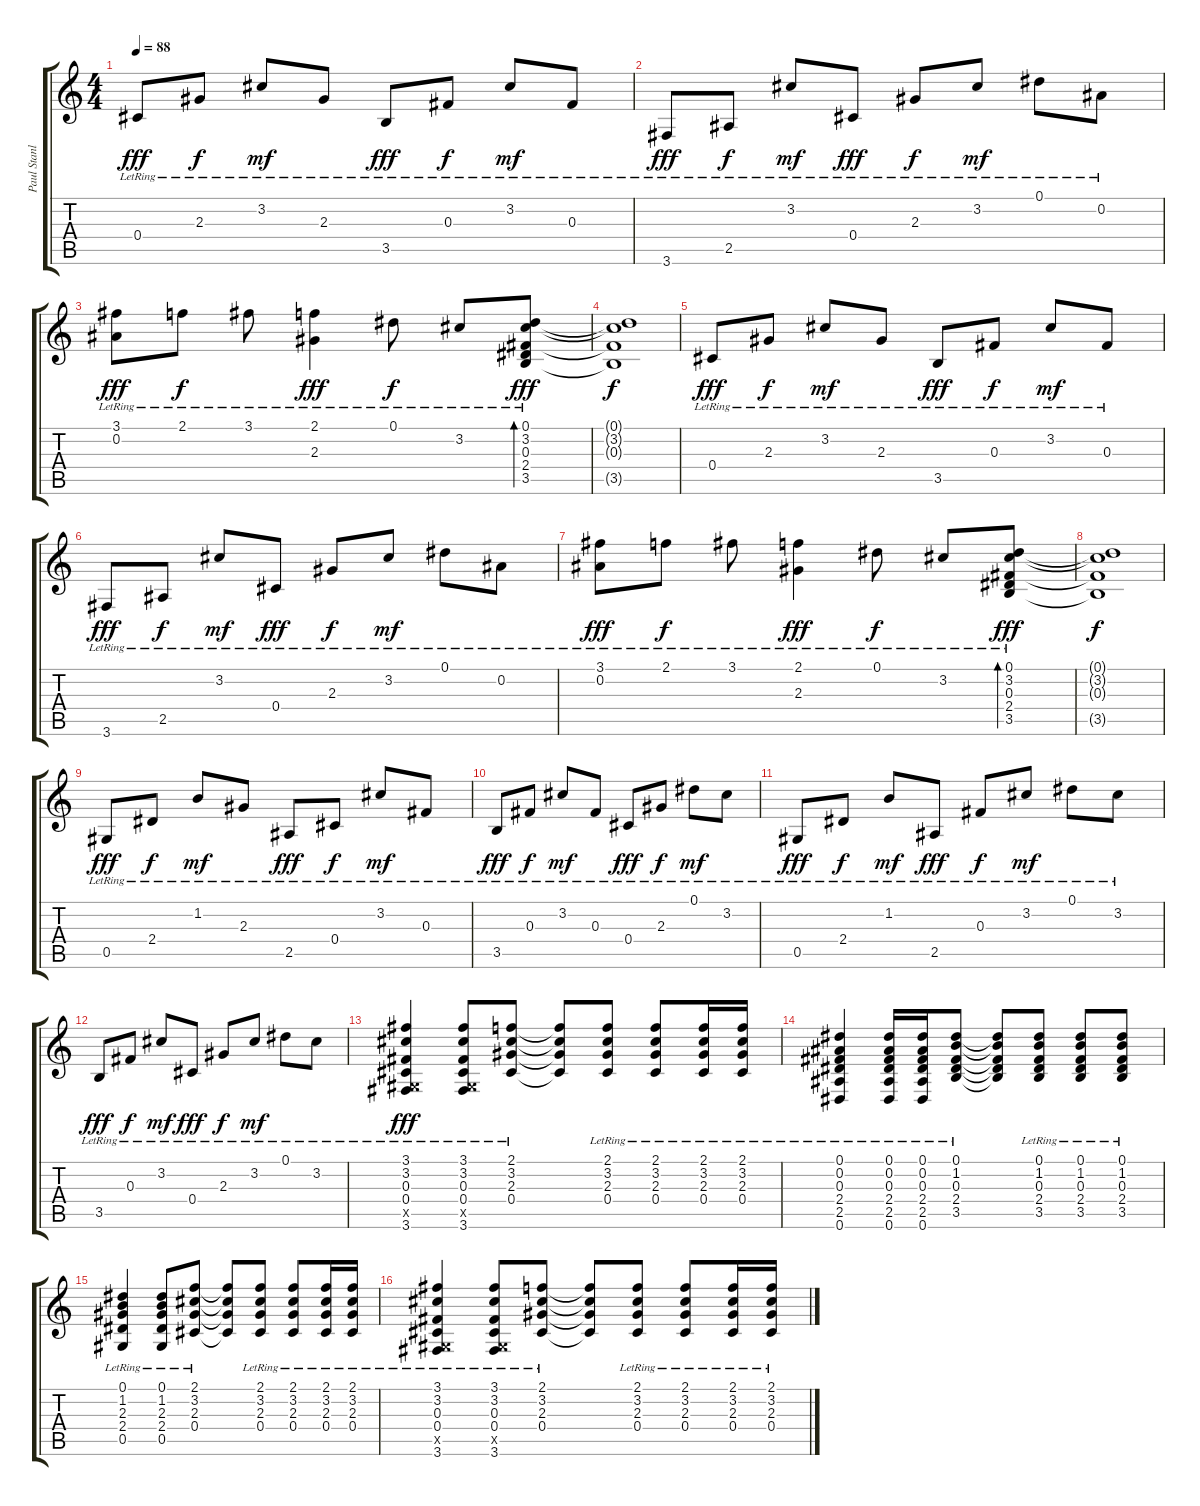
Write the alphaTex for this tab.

\track ("Paul Stanley (Gtr. 1)" "Paul Stanl") {instrument acousticguitarsteel}
\staff {score tabs}
\tuning (Eb4 Bb3 Gb3 Db3 Ab2 Eb2) {hide}
\ts (4 4)
\tempo 88
\clef g2
\ks c
0.4{lr}.8{dy fff instrument acousticguitarsteel} 2.3{lr}.8{dy f} 3.2{lr}.8{dy mf} 2.3{lr}.8 3.5{lr}.8{dy fff} 0.3{lr}.8{dy f} 3.2{lr}.8{dy mf} 0.3{lr}.8 |
3.6{lr}.8{dy fff} 2.5{lr}.8{dy f} 3.2{lr}.8{dy mf} 0.4{lr}.8{dy fff} 2.3{lr}.8{dy f} 3.2{lr}.8{dy mf} 0.1{lr}.8 0.2{lr}.8 |
(3.1{lr} 0.2{lr}).8{dy fff} 2.1{lr}.8{dy f} 3.1{lr}.8 (2.1{lr} 2.3{lr}).4{dy fff} 0.1{lr}.8{dy f} 3.2{lr}.8 (0.1{lr} 3.2{lr} 0.3{lr} 2.4{lr} 3.5{lr}).8{bd 240 dy fff} |
(0.1{t} 3.2{t} 0.3{t} 3.5{t}).1{dy f} |
0.4{lr}.8{dy fff} 2.3{lr}.8{dy f} 3.2{lr}.8{dy mf} 2.3{lr}.8 3.5{lr}.8{dy fff} 0.3{lr}.8{dy f} 3.2{lr}.8{dy mf} 0.3{lr}.8 |
3.6{lr}.8{dy fff} 2.5{lr}.8{dy f} 3.2{lr}.8{dy mf} 0.4{lr}.8{dy fff} 2.3{lr}.8{dy f} 3.2{lr}.8{dy mf} 0.1{lr}.8 0.2{lr}.8 |
(3.1{lr} 0.2{lr}).8{dy fff} 2.1{lr}.8{dy f} 3.1{lr}.8 (2.1{lr} 2.3{lr}).4{dy fff} 0.1{lr}.8{dy f} 3.2{lr}.8 (0.1{lr} 3.2{lr} 0.3{lr} 2.4{lr} 3.5{lr}).8{bd 240 dy fff} |
(0.1{t} 3.2{t} 0.3{t} 3.5{t}).1{dy f} |
0.5{lr}.8{dy fff} 2.4{lr}.8{dy f} 1.2{lr}.8{dy mf} 2.3{lr}.8 2.5{lr}.8{dy fff} 0.4{lr}.8{dy f} 3.2{lr}.8{dy mf} 0.3{lr}.8 |
3.5{lr}.8{dy fff} 0.3{lr}.8{dy f} 3.2{lr}.8{dy mf} 0.3{lr}.8 0.4{lr}.8{dy fff} 2.3{lr}.8{dy f} 0.1{lr}.8{dy mf} 3.2{lr}.8 |
0.5{lr}.8{dy fff} 2.4{lr}.8{dy f} 1.2{lr}.8{dy mf} 2.5{lr}.8{dy fff} 0.3{lr}.8{dy f} 3.2{lr}.8{dy mf} 0.1{lr}.8 3.2{lr}.8 |
3.5{lr}.8{dy fff} 0.3{lr}.8{dy f} 3.2{lr}.8{dy mf} 0.4{lr}.8{dy fff} 2.3{lr}.8{dy f} 3.2{lr}.8{dy mf} 0.1{lr}.8 3.2{lr}.8 |
(3.1{lr} 3.2{lr} 0.3{lr} 0.4{lr} 0.5{x} 3.6{lr}).4{dy fff} (3.1{lr} 3.2{lr} 0.3{lr} 0.4{lr} 0.5{x} 3.6{lr}).8 (2.1{lr} 3.2{lr} 2.3{lr} 0.4{lr}).8 (2.1{t} 3.2{t} 2.3{t} 0.4{t}).8 (2.1{lr} 3.2{lr} 2.3{lr} 0.4{lr}).8 (2.1{lr} 3.2{lr} 2.3{lr} 0.4{lr}).8 (2.1{lr} 3.2{lr} 2.3{lr} 0.4{lr}).16 (2.1{lr} 3.2{lr} 2.3{lr} 0.4{lr}).16 |
(0.1{lr} 0.2{lr} 0.3{lr} 2.4{lr} 2.5{lr} 0.6{lr}).4 (0.1{lr} 0.2{lr} 0.3{lr} 2.4{lr} 2.5{lr} 0.6{lr}).16 (0.1{lr} 0.2{lr} 0.3{lr} 2.4{lr} 2.5{lr} 0.6{lr}).16 (0.1{lr} 1.2{lr} 0.3{lr} 2.4{lr} 3.5{lr}).8 (0.1{t} 1.2{t} 0.3{t} 2.4{t} 3.5{t}).8 (0.1{lr} 1.2{lr} 0.3{lr} 2.4{lr} 3.5{lr}).8 (0.1{lr} 1.2{lr} 0.3{lr} 2.4{lr} 3.5{lr}).8 (0.1{lr} 1.2{lr} 0.3{lr} 2.4{lr} 3.5{lr}).8 |
(0.1{lr} 1.2{lr} 2.3{lr} 2.4{lr} 0.5{lr}).4 (0.1{lr} 1.2{lr} 2.3{lr} 2.4{lr} 0.5{lr}).8 (2.1{lr} 3.2{lr} 2.3{lr} 0.4{lr}).8 (2.1{t} 3.2{t} 2.3{t} 0.4{t}).8 (2.1{lr} 3.2{lr} 2.3{lr} 0.4{lr}).8 (2.1{lr} 3.2{lr} 2.3{lr} 0.4{lr}).8 (2.1{lr} 3.2{lr} 2.3{lr} 0.4{lr}).16 (2.1{lr} 3.2{lr} 2.3{lr} 0.4{lr}).16 |
(3.1{lr} 3.2{lr} 0.3{lr} 0.4{lr} 0.5{x} 3.6{lr}).4 (3.1{lr} 3.2{lr} 0.3{lr} 0.4{lr} 0.5{x} 3.6{lr}).8 (2.1{lr} 3.2{lr} 2.3{lr} 0.4{lr}).8 (2.1{t} 3.2{t} 2.3{t} 0.4{t}).8 (2.1{lr} 3.2{lr} 2.3{lr} 0.4{lr}).8 (2.1{lr} 3.2{lr} 2.3{lr} 0.4{lr}).8 (2.1{lr} 3.2{lr} 2.3{lr} 0.4{lr}).16 (2.1{lr} 3.2{lr} 2.3{lr} 0.4{lr}).16
